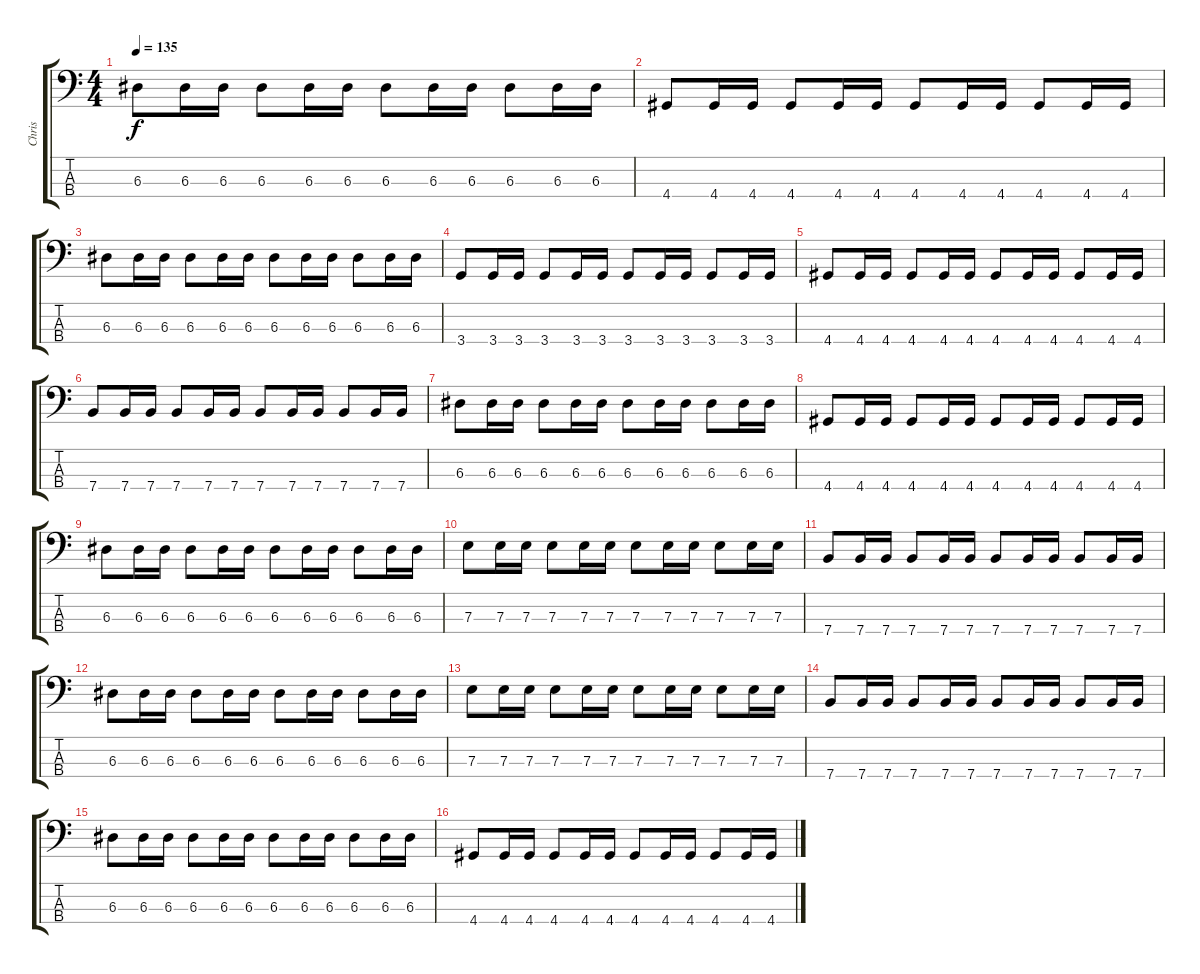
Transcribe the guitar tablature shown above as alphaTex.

\track ("Chris " "Chris ") {instrument electricbasspick}
\staff {score tabs}
\tuning (G2 D2 A1 E1) {hide}
\ts (4 4)
\tempo 135
\clef f4
\ks c
6.3.8{dy f} 6.3.16 6.3.16 6.3.8 6.3.16 6.3.16 6.3.8 6.3.16 6.3.16 6.3.8 6.3.16 6.3.16 |
4.4.8 4.4.16 4.4.16 4.4.8 4.4.16 4.4.16 4.4.8 4.4.16 4.4.16 4.4.8 4.4.16 4.4.16 |
6.3.8 6.3.16 6.3.16 6.3.8 6.3.16 6.3.16 6.3.8 6.3.16 6.3.16 6.3.8 6.3.16 6.3.16 |
3.4.8 3.4.16 3.4.16 3.4.8 3.4.16 3.4.16 3.4.8 3.4.16 3.4.16 3.4.8 3.4.16 3.4.16 |
4.4.8 4.4.16 4.4.16 4.4.8 4.4.16 4.4.16 4.4.8 4.4.16 4.4.16 4.4.8 4.4.16 4.4.16 |
7.4.8 7.4.16 7.4.16 7.4.8 7.4.16 7.4.16 7.4.8 7.4.16 7.4.16 7.4.8 7.4.16 7.4.16 |
6.3.8 6.3.16 6.3.16 6.3.8 6.3.16 6.3.16 6.3.8 6.3.16 6.3.16 6.3.8 6.3.16 6.3.16 |
4.4.8 4.4.16 4.4.16 4.4.8 4.4.16 4.4.16 4.4.8 4.4.16 4.4.16 4.4.8 4.4.16 4.4.16 |
6.3.8 6.3.16 6.3.16 6.3.8 6.3.16 6.3.16 6.3.8 6.3.16 6.3.16 6.3.8 6.3.16 6.3.16 |
7.3.8 7.3.16 7.3.16 7.3.8 7.3.16 7.3.16 7.3.8 7.3.16 7.3.16 7.3.8 7.3.16 7.3.16 |
7.4.8 7.4.16 7.4.16 7.4.8 7.4.16 7.4.16 7.4.8 7.4.16 7.4.16 7.4.8 7.4.16 7.4.16 |
6.3.8 6.3.16 6.3.16 6.3.8 6.3.16 6.3.16 6.3.8 6.3.16 6.3.16 6.3.8 6.3.16 6.3.16 |
7.3.8 7.3.16 7.3.16 7.3.8 7.3.16 7.3.16 7.3.8 7.3.16 7.3.16 7.3.8 7.3.16 7.3.16 |
7.4.8 7.4.16 7.4.16 7.4.8 7.4.16 7.4.16 7.4.8 7.4.16 7.4.16 7.4.8 7.4.16 7.4.16 |
6.3.8 6.3.16 6.3.16 6.3.8 6.3.16 6.3.16 6.3.8 6.3.16 6.3.16 6.3.8 6.3.16 6.3.16 |
4.4.8 4.4.16 4.4.16 4.4.8 4.4.16 4.4.16 4.4.8 4.4.16 4.4.16 4.4.8 4.4.16 4.4.16
